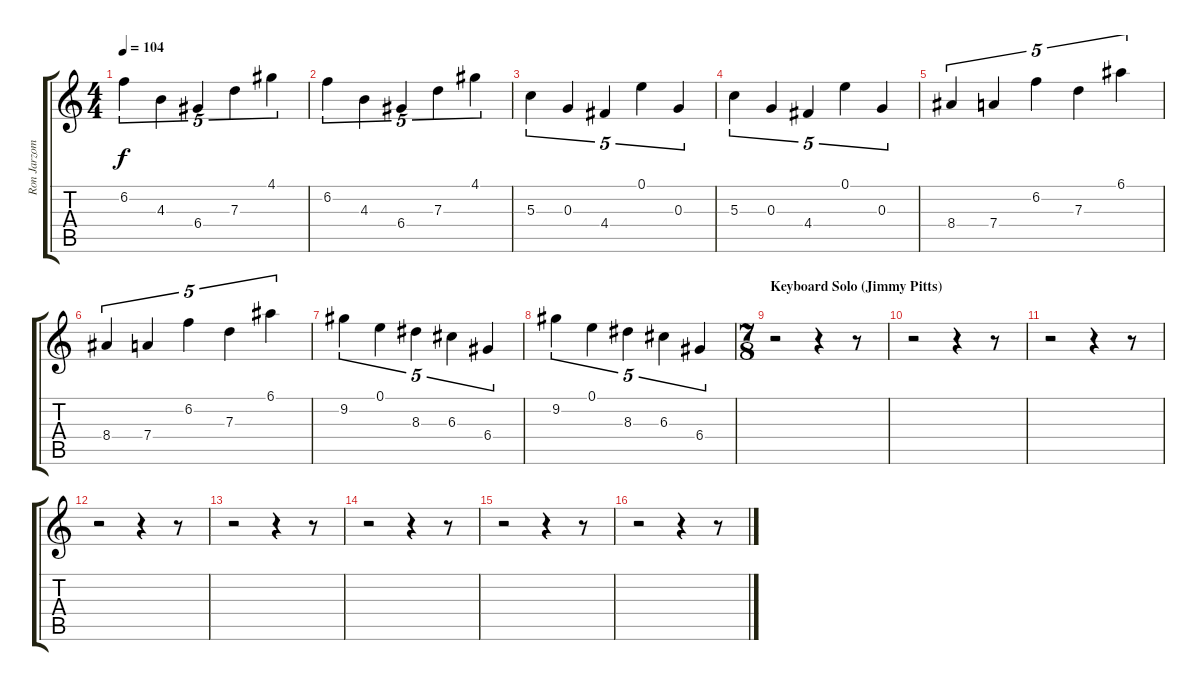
\track ("Ron Jarzombek" "Ron Jarzom") {instrument distortionguitar}
\staff {score tabs}
\tuning (E4 B3 G3 D3 A2 E2) {hide}
\ts (4 4)
\tempo 104
\clef g2
\ks c
6.2.4{tu (5 4) dy f} 4.3.4{tu (5 4)} 6.4.4{tu (5 4)} 7.3.4{tu (5 4)} 4.1.4{tu (5 4)} |
6.2.4{tu (5 4)} 4.3.4{tu (5 4)} 6.4.4{tu (5 4)} 7.3.4{tu (5 4)} 4.1.4{tu (5 4)} |
5.3.4{tu (5 4)} 0.3.4{tu (5 4)} 4.4.4{tu (5 4)} 0.1.4{tu (5 4)} 0.3.4{tu (5 4)} |
5.3.4{tu (5 4)} 0.3.4{tu (5 4)} 4.4.4{tu (5 4)} 0.1.4{tu (5 4)} 0.3.4{tu (5 4)} |
8.4.4{tu (5 4)} 7.4.4{tu (5 4)} 6.2.4{tu (5 4)} 7.3.4{tu (5 4)} 6.1.4{tu (5 4)} |
8.4.4{tu (5 4)} 7.4.4{tu (5 4)} 6.2.4{tu (5 4)} 7.3.4{tu (5 4)} 6.1.4{tu (5 4)} |
9.2.4{tu (5 4)} 0.1.4{tu (5 4)} 8.3.4{tu (5 4)} 6.3.4{tu (5 4)} 6.4.4{tu (5 4)} |
9.2.4{tu (5 4)} 0.1.4{tu (5 4)} 8.3.4{tu (5 4)} 6.3.4{tu (5 4)} 6.4.4{tu (5 4)} |
\ts (7 8)
\section ("" "Keyboard Solo (Jimmy Pitts)")
r.2 r.4 r.8 |
r.2 r.4 r.8 |
r.2 r.4 r.8 |
r.2 r.4 r.8 |
r.2 r.4 r.8 |
r.2 r.4 r.8 |
r.2 r.4 r.8 |
r.2 r.4 r.8
